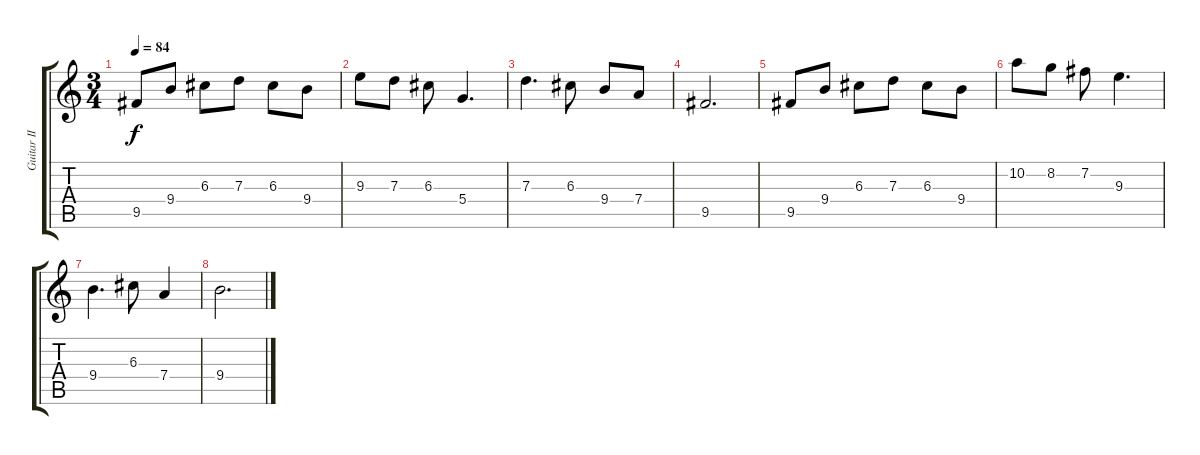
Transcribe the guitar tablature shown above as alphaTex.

\track ("Guitar II" "Guitar II") {instrument acousticguitarsteel}
\staff {score tabs}
\tuning (E4 B3 G3 D3 A2 E2) {hide}
\ts (3 4)
\tempo 84
\clef g2
\ks c
9.5.8{dy f} 9.4.8 6.3.8 7.3.8 6.3.8 9.4.8 |
9.3.8 7.3.8 6.3.8 5.4.4{d} |
7.3.4{d} 6.3.8 9.4.8 7.4.8 |
9.5.2{d} |
9.5.8 9.4.8 6.3.8 7.3.8 6.3.8 9.4.8 |
10.2.8 8.2.8 7.2.8 9.3.4{d} |
9.4.4{d} 6.3.8 7.4.4 |
9.4.2{d}
